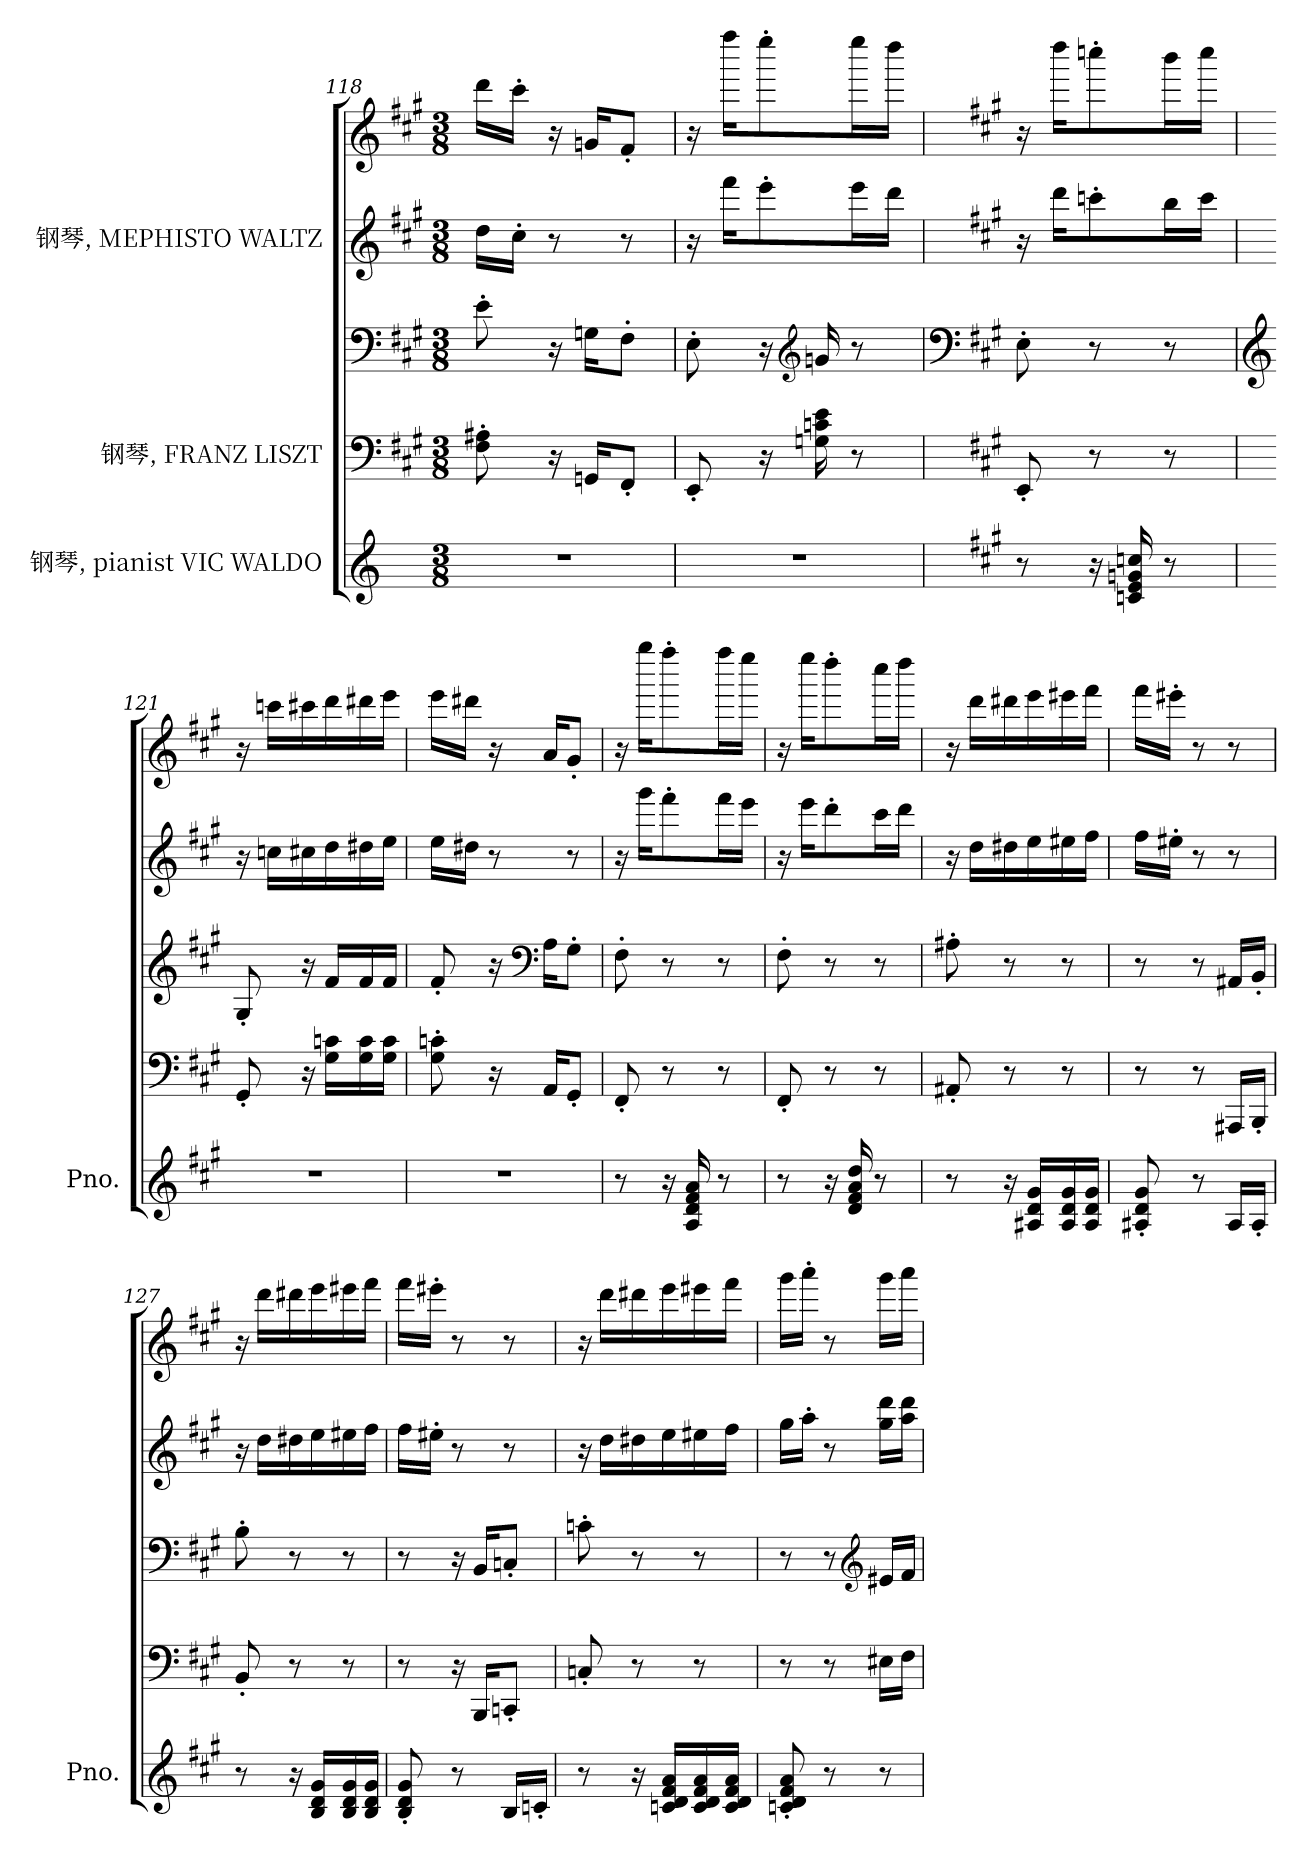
**kern	**kern	**kern	**kern	**kern
*part3	*part2	*part2	*part1	*part1
*staff5	*staff4	*staff3	*staff2	*staff1
*I"钢琴, pianist VIC WALDO	*I"钢琴, FRANZ LISZT	*	*I"钢琴, MEPHISTO WALTZ	*
*I'Pno.	*	*	*	*
*clefG2	*clefF4	*clefF4	*clefG2	*clefG2
*k[]	*k[f#c#g#]	*k[f#c#g#]	*k[f#c#g#]	*k[f#c#g#]
*M3/8	*M3/8	*M3/8	*M3/8	*M3/8
=118	=118	=118	=118	=118
4.r	8F#\' 8A#X\'	8e'\	16dd\LL	16ddd\LL
.	.	.	16cc#'\JJ	16ccc#'\JJ
.	16r	16r	8r	16r
.	16GGn/KL	16Gn\KL	.	16gn/KL
.	8FF#'/J	8F#'\J	8r	8f#'/J
=119	=119	=119	=119	=119
4.r	8EE'/	8E'\	16r	16r
.	.	.	16fff#\KL	16ffff#\KL
.	16r	16r	8eee'\	8eeee'\
*	*	*clefG2	*	*
.	16Gn\ 16cn\ 16e\	16gn/	.	.
.	8r	8r	16eee\L	16eeee\L
.	.	.	16ddd\JJ	16dddd\JJ
=120	=120	=120	=120	=120
*	*	*clefF4	*	*
*k[f#c#g#]	*	*	*	*
8r	8EE'/	8E'\	16r	16r
.	.	.	16ddd\KL	16dddd\KL
16r	8r	8r	8cccn'\	8ccccn'\
16cn/ 16e/ 16gn/ 16ccn/	.	.	.	.
8r	8r	8r	16bb\L	16bbb\L
.	.	.	16ccc\JJ	16cccc\JJ
!!LO:PB:g=z
=121	=121	=121	=121	=121
*	*	*clefG2	*	*
4.r	8GG#'/	8G#'/	16r	16r
.	.	.	16ccn\LL	16cccn\LL
.	16r	16r	16cc#X\	16ccc#X\
.	16G#\ 16cn\LL	16f#/LL	16dd\	16ddd\
.	16G#\ 16c\	16f#/	16dd#X\	16ddd#X\
.	16G#\ 16c\JJ	16f#/JJ	16ee\JJ	16eee\JJ
=122	=122	=122	=122	=122
4.r	8G#\' 8cn\'	8f#'/	16ee\LL	16eee\LL
.	.	.	16dd#X\JJ	16ddd#X\JJ
.	16r	16r	8r	16r
*	*	*clefF4	*	*
.	16AA/KL	16A\KL	.	16a/KL
.	8GG#'/J	8G#'\J	8r	8g#'/J
=123	=123	=123	=123	=123
8r	8FF#'/	8F#'\	16r	16r
.	.	.	16ggg#\KL	16gggg#\KL
16r	8r	8r	8fff#'\	8ffff#'\
16A/ 16d/ 16f#/ 16a/	.	.	.	.
8r	8r	8r	16fff#\L	16ffff#\L
.	.	.	16eee\JJ	16eeee\JJ
=124	=124	=124	=124	=124
8r	8FF#'/	8F#'\	16r	16r
.	.	.	16eee\KL	16eeee\KL
16r	8r	8r	8ddd'\	8dddd'\
16d/ 16f#/ 16a/ 16dd/	.	.	.	.
8r	8r	8r	16ccc#\L	16cccc#\L
.	.	.	16ddd\JJ	16dddd\JJ
!!LO:LB:g=z
=125	=125	=125	=125	=125
8r	8AA#X'/	8A#X'\	16r	16r
.	.	.	16dd\LL	16ddd\LL
16r	8r	8r	16dd#X\	16ddd#X\
16A#X/ 16d/ 16g#/LL	.	.	16ee\	16eee\
16A#/ 16d/ 16g#/	8r	8r	16ee#X\	16eee#X\
16A#/ 16d/ 16g#/JJ	.	.	16ff#\JJ	16fff#\JJ
=126	=126	=126	=126	=126
8A#X/' 8d/' 8g#/'	8r	8r	16ff#\LL	16fff#\LL
.	.	.	16ee#X'\JJ	16eee#X'\JJ
8r	8r	8r	8r	8r
16A#/LL	16AAA#X/LL	16AA#X/LL	8r	8r
16A#'/JJ	16BBB'/JJ	16BB'/JJ	.	.
=127	=127	=127	=127	=127
8r	8BB'/	8B'\	16r	16r
.	.	.	16dd\LL	16ddd\LL
16r	8r	8r	16dd#X\	16ddd#X\
16B/ 16d/ 16g#/LL	.	.	16ee\	16eee\
16B/ 16d/ 16g#/	8r	8r	16ee#X\	16eee#X\
16B/ 16d/ 16g#/JJ	.	.	16ff#\JJ	16fff#\JJ
=128	=128	=128	=128	=128
8B/' 8d/' 8g#/'	8r	8r	16ff#\LL	16fff#\LL
.	.	.	16ee#X'\JJ	16eee#X'\JJ
8r	16r	16r	8r	8r
.	16BBB/KL	16BB/KL	.	.
16B/LL	8CCn'/J	8Cn'/J	8r	8r
16cn'/JJ	.	.	.	.
!!LO:PB:g=z
=129	=129	=129	=129	=129
8r	8Cn'/	8cn'\	16r	16r
.	.	.	16dd\LL	16ddd\LL
16r	8r	8r	16dd#X\	16ddd#X\
16cn/ 16d/ 16f#/ 16a/LL	.	.	16ee\	16eee\
16c/ 16d/ 16f#/ 16a/	8r	8r	16ee#X\	16eee#X\
16c/ 16d/ 16f#/ 16a/JJ	.	.	16ff#\JJ	16fff#\JJ
=130	=130	=130	=130	=130
8cn/' 8d/' 8f#/' 8a/'	8r	8r	16gg#\LL	16ggg#\LL
.	.	.	16aa'\JJ	16aaa'\JJ
8r	8r	8r	8r	8r
*	*	*clefG2	*	*
8r	16E#X\LL	16e#X/LL	16gg#\ 16ddd\LL	16ggg#\LL
.	16F#\JJ	16f#/JJ	16aa\ 16ddd\JJ	16aaa\JJ
=	=	=	=	=
*-	*-	*-	*-	*-
